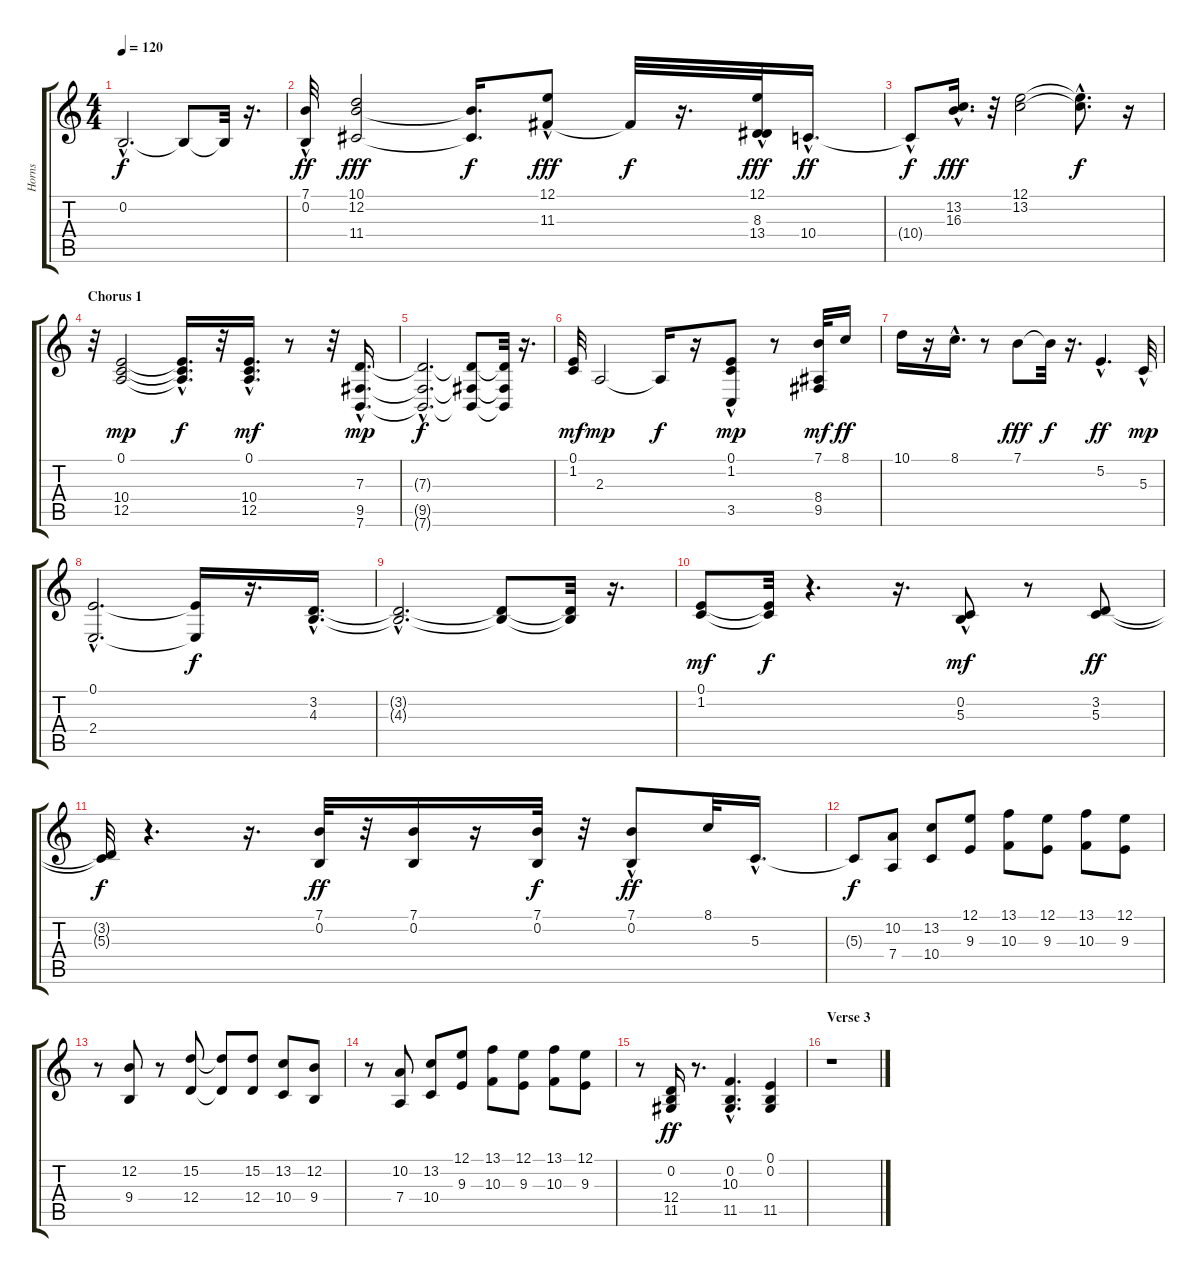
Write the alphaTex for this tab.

\track ("Horns" "Horns") {instrument brasssection}
\staff {score tabs}
\tuning (E4 B3 G3 D3 A2 E2) {hide}
\ts (4 4)
\tempo 120
\clef g2
\ks c
0.2{hac t}.2{d dy f} 0.2{t}.8 0.2{t}.32 r.16{d} |
(7.1 0.2{hac}).32{dy ff} (10.1 12.2 11.4).2{dy fff} (12.2{t} 11.4{t}).16{d dy f} (12.1{hac} 11.3).8{dy fff} 11.3{t}.32{dy f} r.16{d} (12.1{hac} 8.3{hac} 13.4).32{dy fff} 10.4{hac}.16{d dy ff} |
10.4{hac t}.8{dy f} (13.2{hac} 16.3{hac}).16{d dy fff} r.32 (12.1 13.2).2 (12.1{hac t} 13.2{hac t}).8{d dy f} r.16 |
\section ("" "Chorus 1")
r.32 (0.1 10.4 12.5).2{dy mp} (0.1{t} 10.4{hac t} 12.5{t}).16{d dy f} r.32 (0.1{hac} 10.4 12.5).16{d dy mf} r.8 r.32 (7.3{hac} 9.5{hac} 7.6{hac}).16{d dy mp} |
(7.3{hac t} 9.5{hac t} 7.6{hac t}).2{d dy f} (7.3{t} 9.5{t} 7.6{t}).8 (7.3{t} 9.5{t} 7.6{t}).32 r.16{d} |
(0.1 1.2).32{dy mf} 2.3.2{dy mp} 2.3{t}.16{dy f} r.16 (0.1{hac} 1.2 3.5).8{dy mp} r.8 (7.1 8.4 9.5).32{dy mf} 8.1.16{dy ff} |
10.1.16 r.16 8.1{hac}.16{d} r.8 7.1.8{dy fff} 7.1{t}.32{dy f} r.16{d} 5.2{hac}.4{d dy ff} 5.3{hac}.32{dy mp} |
(0.1{hac} 2.4{hac}).2{d} (0.1{t} 2.4{t}).16{dy f} r.16{d} (3.2{hac} 4.3{hac}).16{d} |
(3.2{hac t} 4.3{hac t}).2{d} (3.2{t} 4.3{t}).8 (3.2{t} 4.3{t}).32 r.16{d} |
(0.1 1.2).8{dy mf} (0.1{t} 1.2{t}).32{dy f} r.4{d} r.16{d} (0.2 5.3{hac}).8{dy mf} r.8 (3.2 5.3).8{dy ff} |
(3.2{t} 5.3{t}).32{dy f} r.4{d} r.16{d} (7.1 0.2).32{dy ff} r.32 (7.1 0.2).16 r.16 (7.1 0.2).32{dy f} r.32 (7.1 0.2{hac}).8{dy ff} 8.1.32 5.3{hac}.16{d} |
5.3{t}.8{dy f} (10.2 7.4).8 (13.2 10.4).8 (12.1 9.3).8 (13.1 10.3).8 (12.1 9.3).8 (13.1 10.3).8 (12.1 9.3).8 |
r.8 (12.2 9.4).8 r.8 (15.2 12.4).8 (15.2{t} 12.4{t}).8 (15.2 12.4).8 (13.2 10.4).8 (12.2 9.4).8 |
r.8 (10.2 7.4).8 (13.2 10.4).8 (12.1 9.3).8 (13.1 10.3).8 (12.1 9.3).8 (13.1 10.3).8 (12.1 9.3).8 |
r.8 (0.2 12.4 11.5).16{dy ff} r.8{d} (0.2{hac} 10.3{hac} 11.5{hac}).4{d} (0.1 0.2 11.5).4 |
\section ("" "Verse 3")
r.1
